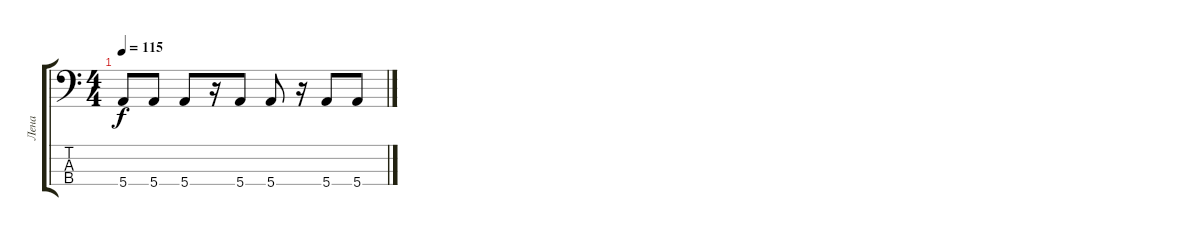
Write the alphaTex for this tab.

\track ("Лена" "Лена") {instrument electricbassfinger}
\staff {score tabs}
\tuning (G2 D2 A1 E1) {hide}
\ts (4 4)
\tempo 115
\clef f4
\ks c
5.4.8{dy f} 5.4.8 5.4.8 r.16 5.4.8 5.4.8 r.16 5.4.8 5.4.8
